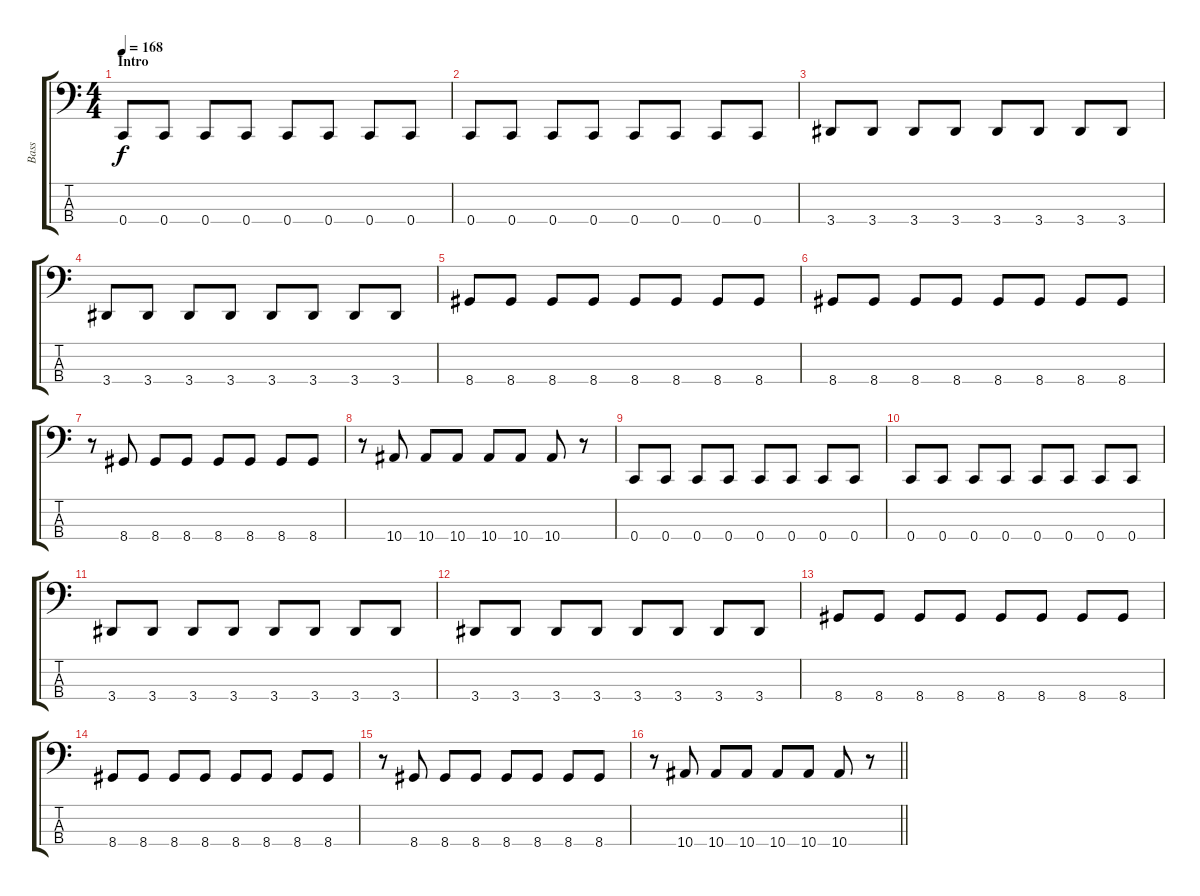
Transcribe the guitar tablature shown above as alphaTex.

\track ("Bass" "Bass") {instrument electricbasspick}
\staff {score tabs}
\tuning (F2 C2 G1 C1) {hide}
\ts (4 4)
\section ("" "Intro")
\tempo 168
\clef f4
\ks c
0.4.8{dy f instrument electricbasspick} 0.4.8 0.4.8 0.4.8 0.4.8 0.4.8 0.4.8 0.4.8 |
0.4.8 0.4.8 0.4.8 0.4.8 0.4.8 0.4.8 0.4.8 0.4.8 |
3.4.8 3.4.8 3.4.8 3.4.8 3.4.8 3.4.8 3.4.8 3.4.8 |
3.4.8 3.4.8 3.4.8 3.4.8 3.4.8 3.4.8 3.4.8 3.4.8 |
8.4.8 8.4.8 8.4.8 8.4.8 8.4.8 8.4.8 8.4.8 8.4.8 |
8.4.8 8.4.8 8.4.8 8.4.8 8.4.8 8.4.8 8.4.8 8.4.8 |
r.8 8.4.8 8.4.8 8.4.8 8.4.8 8.4.8 8.4.8 8.4.8 |
r.8 10.4.8 10.4.8 10.4.8 10.4.8 10.4.8 10.4.8 r.8 |
0.4.8 0.4.8 0.4.8 0.4.8 0.4.8 0.4.8 0.4.8 0.4.8 |
0.4.8 0.4.8 0.4.8 0.4.8 0.4.8 0.4.8 0.4.8 0.4.8 |
3.4.8 3.4.8 3.4.8 3.4.8 3.4.8 3.4.8 3.4.8 3.4.8 |
3.4.8 3.4.8 3.4.8 3.4.8 3.4.8 3.4.8 3.4.8 3.4.8 |
8.4.8 8.4.8 8.4.8 8.4.8 8.4.8 8.4.8 8.4.8 8.4.8 |
8.4.8 8.4.8 8.4.8 8.4.8 8.4.8 8.4.8 8.4.8 8.4.8 |
r.8 8.4.8 8.4.8 8.4.8 8.4.8 8.4.8 8.4.8 8.4.8 |
\barLineRight lightlight
r.8 10.4.8 10.4.8 10.4.8 10.4.8 10.4.8 10.4.8 r.8
